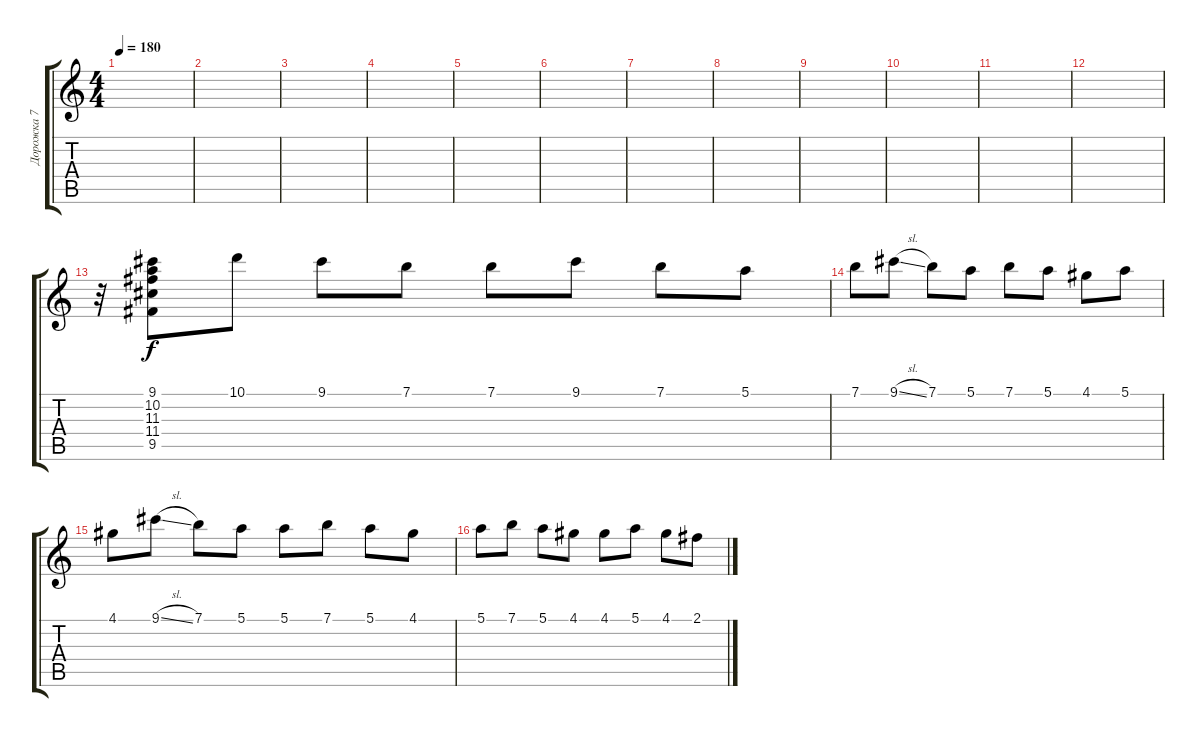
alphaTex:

\track ("Дорожка 7" "Дорожка 7") {instrument electricguitarjazz}
\staff {score tabs}
\tuning (E4 B3 G3 D3 A2 E2) {hide}
\ts (4 4)
\tempo 180
\clef g2
\ks c
|
|
|
|
|
|
|
|
|
|
|
|
r.32 (9.1 10.2 11.3 11.4 9.5).8 10.1.8 9.1.8 7.1.8 7.1.8 9.1.8 7.1.8 5.1.8 |
7.1.8 9.1{sl}.8 7.1.8 5.1.8 7.1.8 5.1.8 4.1.8 5.1.8 |
4.1.8 9.1{sl}.8 7.1.8 5.1.8 5.1.8 7.1.8 5.1.8 4.1.8 |
5.1.8 7.1.8 5.1.8 4.1.8 4.1.8 5.1.8 4.1.8 2.1.8
